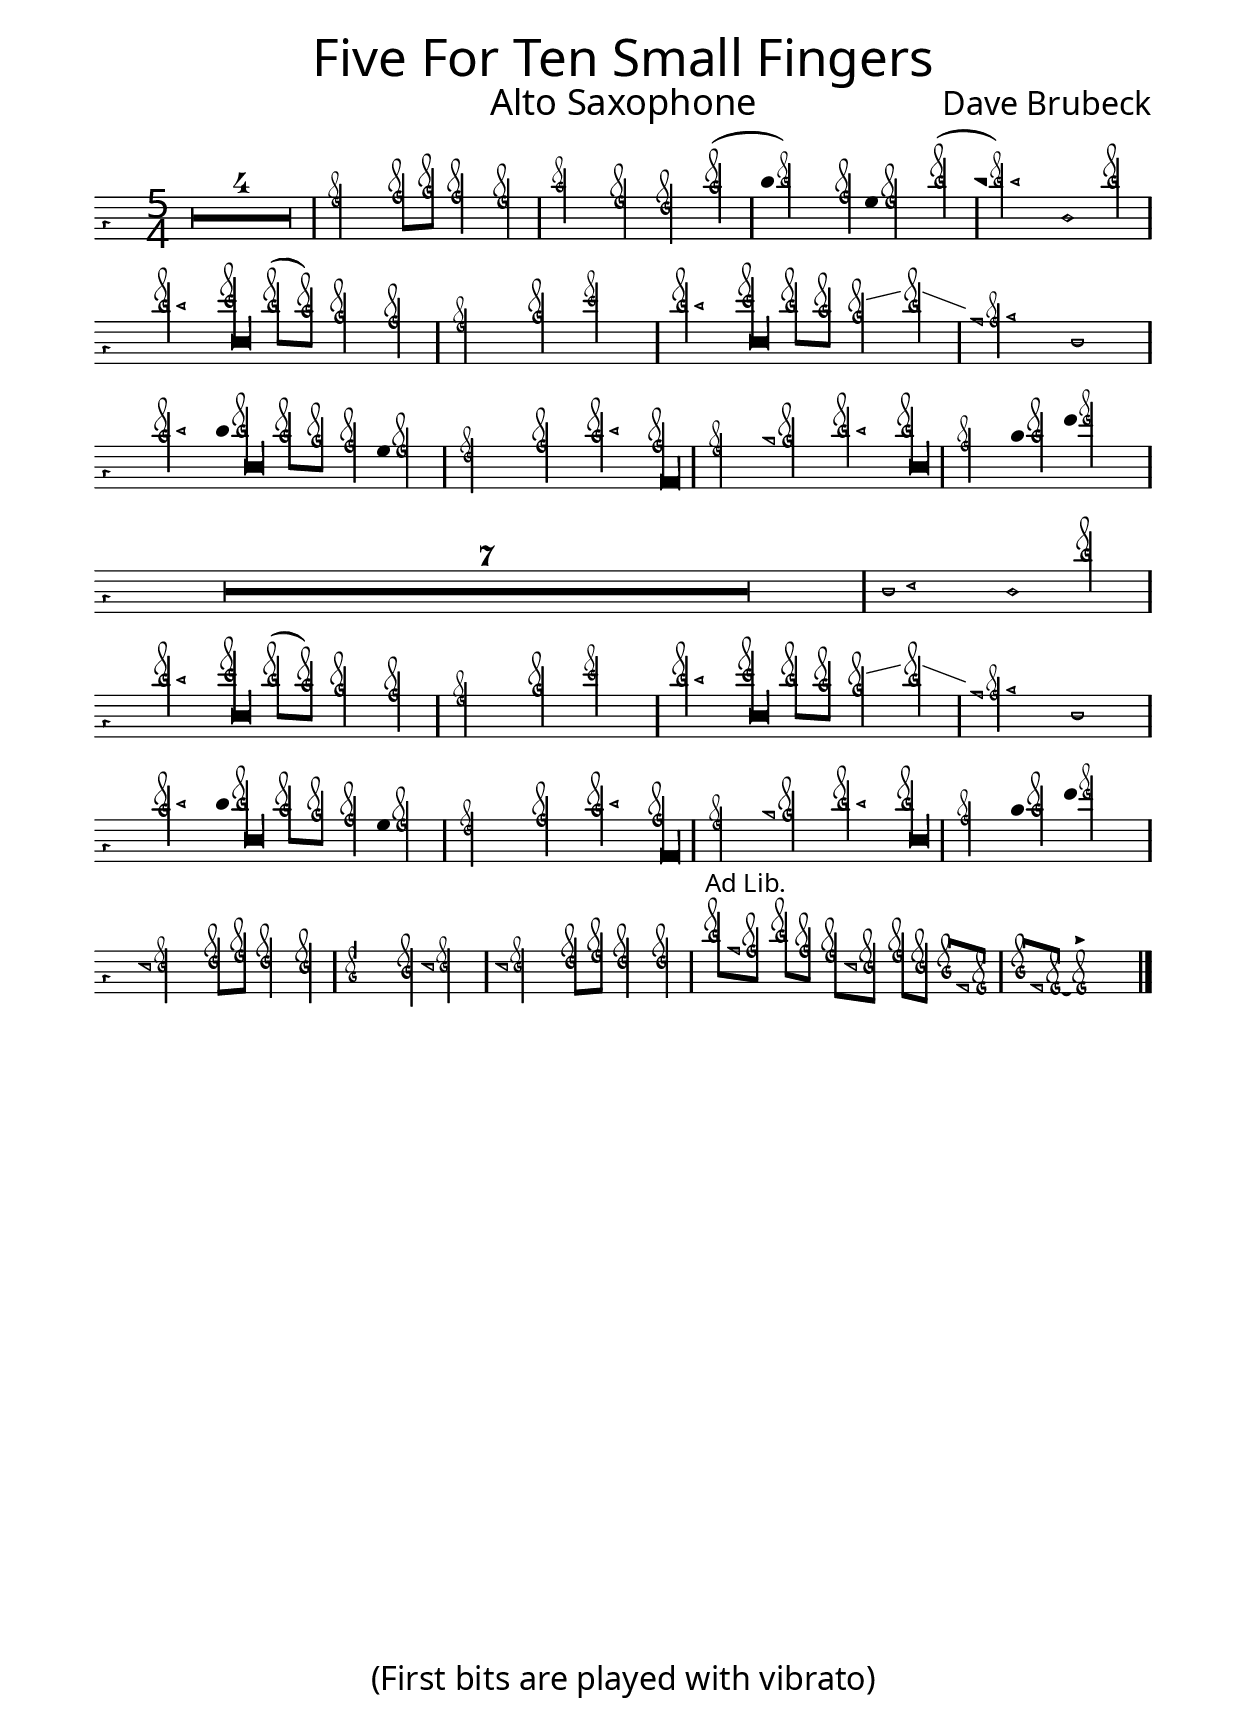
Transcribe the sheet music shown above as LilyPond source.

\version "2.18.0"

\version "2.16.0"

% preliminary LilyJAZZ version for testing purposes

\paper { indent = #0 }

%***********************************************************************
% MAPPING ALISTS / LOOKUP TABLES
%***********************************************************************

% MAPPING ALIST: GLYPH NAME TO UNICODE CHAR NUMBER =====================
#(define jazz-map '(
    ("noteheads.s0jazz" . #xe191) 
    ("noteheads.s1jazz" . #xe192)
    ("noteheads.s2jazz" . #xe193)
    ("noteheads.s0slashjazz" . #xe19c)
    ("noteheads.s1slashjazz" . #xe19d)
    ("noteheads.s2slashjazz" . #xe19e)
    ("noteheads.s2crossjazz" . #xe1a1)
    ("flags.u3jazz" . #xe21c)
    ("flags.u4jazz" . #xe21d)
    ("flags.u5jazz" . #xe21e)
    ("flags.u6jazz" . #xe21f)
    ("flags.u7jazz" . #xe220)
    ("flags.d3jazz" . #xe221)
    ("flags.d4jazz" . #xe222)
    ("flags.d5jazz" . #xe223)
    ("flags.d6jazz" . #xe224)
    ("flags.d7jazz" . #xe225)
    ("flags.ugracejazz" . #xe226)
    ("flags.dgracejazz" . #xe227)
    ("dots.dot" . #xe131)
    ("accidentals.doublesharpjaz" . #xe126)
    ("accidentals.sharpjazz" . #xe10f)
    ("accidentals.naturaljazz" . #xe117)
    ("accidentals.flatjazz" . #xe11b)
    ("accidentals.flatflatjazz" . #xe124)
    ("accidentals.rightparenjaz" . #xe127)
    ("accidentals.leftparenjazz" . #xe128)
    ("rests.mmendjazz" . #xe0f8)
    ("rests.0jazz" . #xe100)
    ("rests.1jazz" . #xe101)
    ("rests.0ojazz" . #xe102)
    ("rests.1ojazz" . #xe103)
    ("rests.2jazz" . #xe108)
    ("rests.3jazz" . #xe10a)
    ("rests.4jazz" . #xe10b)
    ("rests.5jazz" . #xe10c)
    ("rests.6jazz" . #xe10d)
    ("rests.7jazz" . #xe10e)
    ("clefs.Fjazz" . #xe170)
    ("scripts.ufermatajazz" . #xe132)
    ("scripts.dfermatajazz" . #xe133)
    ("scripts.asteriskjazz" . #xe138)
    ("scripts.sforzatojazz" . #xe13b)
    ("scripts.esprjazz" . #xe13c)
    ("scripts.staccatojazz" . #xe13d)
    ("scripts.tenutojazz" . #xe140)
    ("scripts.uportatojazz" . #xe141)
    ("scripts.dportatojazz" . #xe142)
    ("scripts.umarcatojazz" . #xe143)
    ("scripts.dmarcatojazz" . #xe144)
    ("scripts.openjazz" . #xe145)
    ("scripts.stoppedjazz" . #xe148)
    ("scripts.trilljazz" . #xe14d)
    ("scripts.segnojazz" . #xe153)
    ("scripts.varsegnojazz" . #xe154)
    ("scripts.codajazz" . #xe155)
    ("scripts.varcodajazz" . #xe156)
    ("scripts.trill_elementjazz" . #xe15c)
    ("scripts.trilelementjazz" . #xe15f)
    ("scripts.pralljazz" . #xe160)
    ("scripts.prallpralljazz" . #xe162)
    ("clefs.F_changejazz" . #xe171)
    ("clefs.Gjazz" . #xe172)
    ("clefs.G_changejazz" . #xe173)
    ("timesig.C44jazz" . #xe178)
    ("timesig.C22jazz" . #xe179)
    ("zerojazz" . #x0030)
    ("onejazz" . #x0031)
    ("twojazz" . #x0032)
    ("threejazz" . #x0033)
    ("fourjazz" . #x0034)
    ("fivejazz" . #x0035)
    ("sixjazz" . #x0036)
    ("sevenjazz" . #x0037)
    ("eightjazz" . #x0038)
    ("ninejazz" . #x0039)
    ("Fjazz" . #x0046)
    ("fjazz" . #x0066)
    ("mjazz" . #x006d)
    ("pjazz" . #x0070)
    ("rjazz" . #x0072)
    ("sjazz" . #x0073)
    ("zjazz" . #x007a)))                            

#(define jazz-alteration-glyph-name-alist
  '((0 . "accidentals.naturaljazz")
    (-1/2 . "accidentals.flatjazz")
    (1/2 . "accidentals.sharpjazz")
    (1 . "accidentals.doublesharpjaz")
    (-1 . "accidentals.flatflatjazz")))


%***********************************************************************
%  JAZZ GLYPH ACCESS
%***********************************************************************

#(define-markup-command (jazzchar layout props charnum) (number?)
  "char for jazz characters"
    (interpret-markup layout props
      (markup (#:fontsize 5 #:override '(font-name . "LilyJAZZ") #:char charnum))))

% JAZZGLYPH: REPLACEMENT FOR MUSICGLYPH ================================
#(define-markup-command (jazzglyph layout props glyphname) (string?)
  "musicglyph replacemet for jazz (i. e. non-Feta) characters"
    (let* ((charnum (cdr (assoc glyphname  jazz-map))))
    (interpret-markup layout props
      (markup (#:fontsize 5 #:override '(font-name . "LilyJAZZ") #:char charnum)))))


%***********************************************************************
%  JAZZ CLEFS
%***********************************************************************

#(define (jazz-clef grob)
  "jazz clef stencil"
  (let* ((glyphname (string-append (ly:grob-property grob 'glyph-name) "jazz")))    
    (if (pair? (assoc glyphname jazz-map))
        (grob-interpret-markup grob (markup #:jazzglyph glyphname))
        (ly:clef::print grob))))


%***********************************************************************
% KEY SIGNATURES
%***********************************************************************

#(define (jazz-keysig grob)
  "stencil: jazz key signature (including cancellation)"
  (let* ((altlist (ly:grob-property grob 'alteration-alist))
    (c0pos (ly:grob-property grob 'c0-position))
    (keysig-stencil '()))
    (for-each (lambda (alt) 
         (let* ((alteration (if (grob::has-interface grob 'key-cancellation-interface) 0 (cdr alt)))
         (glyphname (assoc-get alteration jazz-alteration-glyph-name-alist ""))
         (padding (cond
           ((< alteration 0) 0.25)  ; any kind of flat
           ((= alteration 0) 0.05)    ;  natural
           ((< alteration 1) 0.1)    ; sharp (less than double sharp)
           (else -0.4)))                ; double sharp
         (ypos (key-signature-interface::alteration-position (car alt) (cdr alt) c0pos))
         (acc-stencil (grob-interpret-markup grob (markup #:raise (/ ypos 2) #:jazzglyph glyphname))))
         (set! keysig-stencil (ly:stencil-combine-at-edge acc-stencil X RIGHT keysig-stencil padding)))) altlist)
    keysig-stencil))


%***********************************************************************
% TIME SIGNATURE
%***********************************************************************

#(define (jazz-timesig grob)
  (let* ((style (ly:grob-property grob 'style))
         (fraction (ly:grob-property grob 'fraction))
         (glyphname (if (equal? style 'C) 
                (cond 
                   ((equal? fraction '(4 . 4)) "timesig.C44jazz")
                   ((equal? fraction '(2 . 2)) "timesig.C22jazz")
                   (else "")) "")))
    (if (equal? glyphname "")
        (ly:time-signature::print grob)
        (grob-interpret-markup grob (markup #:fontsize -5 #:jazzglyph glyphname)))))


%***********************************************************************
% NOTE HEADS
%***********************************************************************

#(define (jazz-notehead grob)
  "stencil: jazz noteheads"
  (let* ((log (ly:grob-property grob 'duration-log)))
     (set! (ly:grob-property grob 'stem-attachment) '(1.0 . 0.35))
     (grob-interpret-markup grob
      (cond 
         ((<= log 0) (markup #:jazzglyph "noteheads.s0jazz"))
         ((<= log 1) (markup #:jazzglyph "noteheads.s1jazz"))  
	 (else  (markup #:jazzglyph "noteheads.s2jazz"))))))

%***********************************************************************
% FLAGS
%***********************************************************************

#(define (jazz-flag grob)
  "stencil: jazz flags"
   (let* ((stem-grob (ly:grob-parent grob X))
          (log (ly:grob-property stem-grob 'duration-log))
          (dir (ly:grob-property stem-grob 'direction))
          (stem-width (* (ly:staff-symbol-line-thickness grob) (ly:grob-property stem-grob 'thickness)))
          (glyphname (string-append "flags." (if (> dir 0) "u" "d") (number->string log) "jazz"))
          (flag-stencil (grob-interpret-markup grob (markup #:jazzglyph glyphname)))
          (flag-pos (cons (* stem-width -1) 0))
          (stroke-style (ly:grob-property grob 'stroke-style))
          (stroke-stencil (if (equal? stroke-style "grace")
                              (if (equal? dir UP) 
                                  (make-line-stencil 0.15 -0.5 -1.6 0.75 -0.6)
                                  (make-line-stencil 0.15 -0.4 1.6 0.85 0.6))
     ;                             (grob-interpret-markup grob (markup #:jazzglyph "flags.ugracejazz"))
     ;                             (grob-interpret-markup grob (markup #:jazzglyph "flags.dgracejazz")))
                              empty-stencil)))
          (ly:stencil-translate (ly:stencil-add flag-stencil stroke-stencil) flag-pos)))


%***********************************************************************
% DOTS (DURATION)
%***********************************************************************

#(define (jazz-dots grob)
  "stencil: jazz duration dots"
  (let* ((dot-count (ly:grob-property grob 'dot-count)))
     (grob-interpret-markup grob (markup
         (if (>= dot-count 1) (markup #:translate '(0.4 . 0) #:jazzglyph "dots.dot") (markup #:null))
         (if (>= dot-count 2) (markup #:translate '(0.25 . 0) #:jazzglyph "dots.dot") (markup #:null))
         (if (>= dot-count 3) (markup #:translate '(0.25 . 0) #:jazzglyph "dots.dot") (markup #:null))
         (if (>= dot-count 4) (markup #:translate '(0.25 . 0) #:jazzglyph "dots.dot") (markup #:null))
         (if (>= dot-count 5) (markup #:translate '(0.25 . 0) #:jazzglyph "dots.dot") (markup #:null))))))         


%***********************************************************************
% ACCIDENTALS
%***********************************************************************

% ACCIDENTALS (MUSICAL CONTEXT) ========================================
#(define (jazz-accidental grob)
   "stencil: jazz accidentals in front of notes or used as suggestions"
  (let* ((alt (ly:grob-property grob 'alteration))
         (show (if (null? (ly:grob-property grob 'forced)) (if (null? (ly:grob-object grob 'tie)) #t #f ) #t )))
    (if (equal? show #t)
      (grob-interpret-markup grob (markup #:jazzglyph (assoc-get alt jazz-alteration-glyph-name-alist "")))
      (ly:accidental-interface::print grob))))

% CAUTIONARY ACCIDENTALS (MUSICAL CONTEXT) =============================
#(define (jazz-accidental-cautionary grob)
   "stencil: jazz cautionary accidentals in front of notes"
  (let* ((alt (ly:grob-property grob 'alteration)))
    (grob-interpret-markup grob
      (case alt 
         ((1) (markup #:concat (
                     #:translate '(0 . -0.05) #:jazzglyph "accidentals.leftparenjazz" 
                     #:jazzglyph "accidentals.doublesharpjaz"                         
                     #:translate '(0 . 0.05) #:jazzglyph "accidentals.rightparenjaz" )))
         ((1/2) (markup #:concat (
                     #:translate '(0 . -0.1) #:jazzglyph "accidentals.leftparenjazz" 
                     #:jazzglyph "accidentals.sharpjazz"                       
                     #:translate '(0 . 0.3) #:jazzglyph "accidentals.rightparenjaz" )))
         ((0) (markup #:concat (
                     #:translate '(0.1 . 0) #:rotate 5 #:jazzglyph "accidentals.leftparenjazz" 
                     #:jazzglyph "accidentals.naturaljazz"                          
                     #:translate '(0.05 . 0.3) #:rotate 5 #:jazzglyph "accidentals.rightparenjaz" )))
         ((-1/2) (markup #:concat (
                     #:translate '(-0.15 . 0.3) #:jazzglyph "accidentals.leftparenjazz" 
                     #:jazzglyph "accidentals.flatjazz"                                   
                     #:translate '(0 . 0.2) #:jazzglyph "accidentals.rightparenjaz" )))   ;   
         ((-1) (markup #:concat (
                     #:translate '(-0.15 . 0.5) #:jazzglyph "accidentals.leftparenjazz" 
                     #:jazzglyph "accidentals.flatflatjazz"                                  
                     #:translate '(-0.1 . 0.4) #:jazzglyph "accidentals.rightparenjaz" )))))))


%***********************************************************************
% RESTS
%***********************************************************************

#(define (jazz-rest grob)
  (let* ((duration (ly:grob-property grob 'duration-log))
         (glyphname (string-append "rests." (number->string duration) "jazz")))
      (grob-interpret-markup grob (markup #:jazzglyph glyphname))))


%***********************************************************************
% DYNAMICS
%***********************************************************************

  sfpp = #(make-dynamic-script  "sfpp" )
% re-defined because of spefilal f with horizontal bar for ligatures/grouping:
  ff = #(make-dynamic-script  "FF" )
  fff = #(make-dynamic-script  "FFF" )
  ffff = #(make-dynamic-script  "FFFF" )
  fffff = #(make-dynamic-script  "FFFFF" )

% to do: make reversible for \jazzOff
#(define-markup-command (dynamic layout props arg)
  (markup?)
  #:category font
  "Use jazz instead of feta for dynamic markup font."
  (interpret-markup layout props (markup #:fontsize 5 #:override '(font-name . "LilyJAZZ") arg)))



%***********************************************************************
% ACCENTS
%***********************************************************************

#(define (jazz-articulation grob)
  (let* ((dir (ly:grob-property grob 'direction))
           (var (ly:grob-property grob 'script-stencil))
           (glyphname (if (= dir DOWN) (car (cdr var)) (cdr (cdr var))))
           (jazzchar (assoc-get (string-append "scripts." glyphname "jazz") jazz-map 0 )))
     (if (> jazzchar 0) 
         (grob-interpret-markup grob (markup #:jazzchar jazzchar))
         (ly:script-interface::print grob))))


fermataMarkup =
#(make-music 'MultiMeasureTextEvent
             'tweaks (list
                      ;; Set the 'text based on the 'direction
                      (cons 'text (lambda (grob)
                                    (if (eq? (ly:grob-property grob 'direction) DOWN)
                                        (markup #:concat (" " #:jazzglyph "scripts.dfermatajazz"))
                                        (markup #:concat (" " #:jazzglyph "scripts.ufermatajazz")))))
                      (cons 'outside-staff-priority 40)
                      (cons 'outside-staff-padding 0)))


makeUnpurePureContainer =
        #(ly:make-unpure-pure-container
       ly:grob::stencil-height
       (lambda (grob start end) (ly:grob::stencil-height grob)))  


jazzOn = {
  \override Staff.Clef #'stencil = #jazz-clef
  \override Score.BarNumber #'stencil = ##f
  
  \override Staff.KeySignature #'stencil = #jazz-keysig
  \override Staff.KeyCancellation #'stencil = #jazz-keysig

  \override Staff.TimeSignature #'stencil = #jazz-timesig
  
  \override Staff.NoteHead #'stencil = #jazz-notehead  
  \override Staff.NoteHead #'Y-extent = \makeUnpurePureContainer
  
  \override Staff.Stem #'thickness = #2
  \override Staff.Beam #'beam-thickness = #0.55
  \override Staff.Flag #'stencil = #jazz-flag
  \override Staff.Flag #'Y-extent = \makeUnpurePureContainer

  \override Staff.Dots #'stencil = #jazz-dots
  \override Staff.Accidental #'stencil = #jazz-accidental
  \override Staff.Accidental #'Y-extent = \makeUnpurePureContainer
  
  \override Staff.AccidentalCautionary #'stencil = #jazz-accidental-cautionary
  \override Staff.AccidentalCautionary #'Y-extent = \makeUnpurePureContainer

  \override Staff.AccidentalSuggestion #'stencil = #jazz-accidental
  \override Staff.AccidentalSuggestion #'Y-extent = \makeUnpurePureContainer
        
  \override Staff.Script #'stencil = #jazz-articulation        
  
  \override Staff.Rest #'stencil = #jazz-rest
  \override Staff.Slur #'thickness = #2.5
  \override Staff.Tie #'thickness = #2.5
  \override Staff.BarLine #'hair-thickness = #3  
  \override Score.BarNumber #'font-name = #"LilyJAZZ Text"

  \override Staff.TimeSignature #'font-name = #"LilyJAZZ"
  \override Staff.TimeSignature #'font-size = #5
  
  \override Staff.DynamicText #'font-name = #"LilyJAZZ"
  \override Staff.DynamicText #'font-size = #6

  \override Score.RehearsalMark #'font-name = #"LilyJAZZ Text"
  \override Score.MetronomeMark #'font-name = #"LilyJAZZ Text"

  \override Staff.TextScript #'font-name = #"LilyJAZZ Text"   
  \override Staff.TextScript #'font-size = #1

  \override Staff.InstrumentName #'font-name = #"LilyJAZZ Text"   
  
  \override Staff.TupletNumber #'font-name = "LilyJAZZ Text"
  \override Staff.TupletBracket #'thickness = #1.5
  
  \override Score.VoltaBracket #'font-name = #"LilyJAZZ Text"
  \override Score.VoltaBracket #'font-size = #0
  \override Score.VoltaBracket #'thickness = #2
}

jazzOff = {
  \revert Staff.Clef #'stencil
  
  \revert Staff.KeySignature #'stencil
  \revert Staff.KeyCancellation #'stenci
  
  \revert Staff.TimeSignature #'stencil

  \revert Staff.NoteHead #'stencil
  \revert Staff.NoteHead #'Y-extent
  \revert Staff.Stem #'thickness
  \revert Staff.Beam #'beam-thickness
  \revert Staff.Flag #'stencil
  \revert Staff.Dots #'stencil
  \revert Staff.Accidental #'stencil
  \revert Staff.AccidentalCautionary #'stencil
  \revert Staff.AccidentalSuggestion #'stencil
  \revert Staff.Script #'stencil 
  \revert Staff.Rest #'stencil
  \revert Staff.Slur #'thickness 
  \revert Staff.Tie #'thickness
  \revert Staff.BarLine #'hair-thickness
  \revert Score.BarNumber #'font-name
  \revert Staff.TimeSignature #'font-name
  \revert Staff.TimeSignature #'font-size
  \revert Staff.DynamicText #'font-name
  \revert Staff.DynamicText #'font-size
  \revert Score.RehearsalMark #'font-name
  \revert Score.MetronomeMark #'font-name
  \revert Staff.TextScript #'font-name  
  \revert Staff.TextScript #'font-size
  \revert Staff.InstrumentName #'font-name   
  \revert Staff.TupletNumber #'font-name
  \revert Staff.TupletBracket #'thickness
  \revert Score.VoltaBracket #'font-name
  \revert Score.VoltaBracket #'font-size
  \revert Score.VoltaBracket #'thickness
}




\include "../shared/common.ly"

\header {
  title      = \markup { \fontsize #3 \override #'(font-name . "LilyJAZZ Text") "Five For Ten Small Fingers" }
  composer   = \markup { \fontsize #3 \override #'(font-name . "LilyJAZZ Text") "Dave Brubeck" }
  instrument = \markup { \fontsize #3 \override #'(font-name . "LilyJAZZ Text") "Alto Saxophone" }
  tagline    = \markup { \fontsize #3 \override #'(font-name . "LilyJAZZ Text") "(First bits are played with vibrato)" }
}

melody = \relative c'' {
  \jazzOn

  \clef treble
  \time 5/4

  R1*5/4*4 | e2 f8 g8 f4 e4 | a2 e4 d4 a'4( | bf2) f4 ef4 bf'4( | b!2.) r4 b4 | \break
  b4. c8 b8( a8) g4 f4 | e2 g4 c2 | b4. c8 b8 a8 g4\glissando b4\glissando fs2. r2 | \break
  a4. bf8 a8 g8 f4 ef4 | d2 f4 a4. f8 | e2 gs4 b4. b8 | f2 af4 df2 | \break

  \once \override MultiMeasureRest #'minimum-length = #74
  R1*5/4*7 | r2. r4 b4 | \break

  b4. c8 b8( a8) g4 f4 | e2 g4 c2 | b4. c8 b8 a8 g4\glissando b4\glissando fs2. r2 | \break
  a4. bf8 a8 g8 f4 ef4 | d2 f4 a4. f8 | e2 gs4 b4. b8 | f2 af4 df2 | \break

  cs,2 d8 e8 d4 cs4 | a2 b4 cs2 | cs2 d8 e8 d4 d4 |

  b'8^"Ad Lib." fs8 b8 fs8 e8 cs8 e8 cs8 b8 fs8 b8 fs8 ~ fs1\fermata \bar "|."
}

\score {
  { \melody }
}
